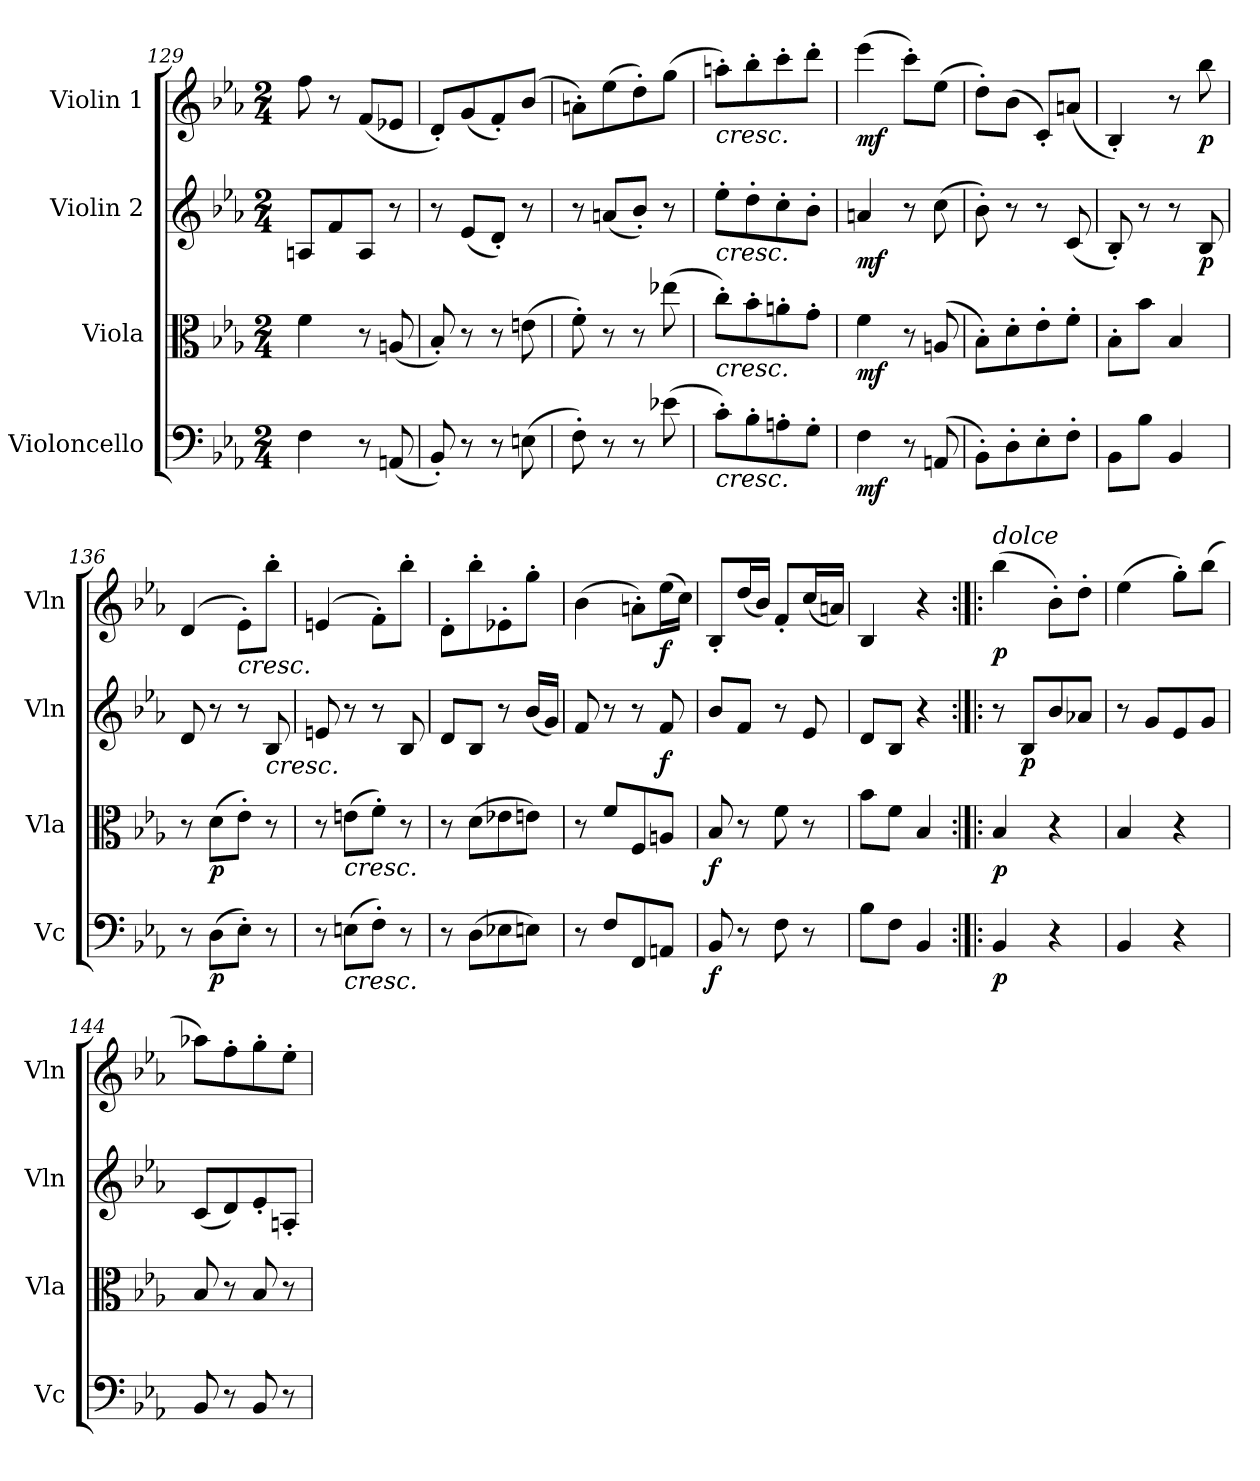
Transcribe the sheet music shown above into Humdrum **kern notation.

**kern	**dynam	**kern	**dynam	**kern	**dynam	**kern	**dynam
*part4	*part4	*part3	*part3	*part2	*part2	*part1	*part1
*staff4	*staff4	*staff3	*staff3	*staff2	*staff2	*staff1	*staff1
*I"Violoncello	*	*I"Viola	*	*I"Violin 2	*	*I"Violin 1	*
*I'Vc	*	*I'Vla	*	*I'Vln	*	*I'Vln	*
!!LO:LB:g=z
*clefF4	*	*clefC3	*	*clefG2	*	*clefG2	*
*k[b-e-a-]	*	*k[b-e-a-]	*	*k[b-e-a-]	*	*k[b-e-a-]	*
*M2/4	*	*M2/4	*	*M2/4	*	*M2/4	*
=129	=129	=129	=129	=129	=129	=129	=129
4F\	.	4f\	.	8An/L	.	8ff\	.
.	.	.	.	8f/	.	8r	.
8r	.	8r	.	8A/J	.	(<8f/L	.
(<8AAn/	.	(<8An/	.	8r	.	8e-X/J	.
=130	=130	=130	=130	=130	=130	=130	=130
8BB-'/)	.	8B-'/)	.	8r	.	8d'/L)	.
8r	.	8r	.	(<8e-/L	.	(<8g/	.
8r	.	8r	.	8d'/J)	.	8f'/)	.
(>8En\	.	(>8en\	.	8r	.	(<8b-/J	.
=131	=131	=131	=131	=131	=131	=131	=131
8F'\)	.	8f'\)	.	8r	.	8an'\L)	.
8r	.	8r	.	(<8an/L	.	(>8ee-\	.
8r	.	8r	.	8b-'/J)	.	8dd'\)	.
(>8e-X\	.	(>8ee-X\	.	8r	.	(>8gg\J	.
=132	=132	=132	=132	=132	=132	=132	=132
!	!	!	!	!	!	!LO:TX:b:i:t=cresc.	!
!	!	!	!	!LO:TX:b:i:t=cresc.	!	!	!
!	!	!LO:TX:b:i:t=cresc.	!	!	!	!	!
!LO:TX:b:i:t=cresc.	!	!	!	!	!	!	!
8c'\L)	.	8cc'\L)	.	8ee-'\L	.	8aan'\L)	.
8B-'\	.	8b-'\	.	8dd'\	.	8bb-'\	.
8An'\	.	8an'\	.	8cc'\	.	8ccc'\	.
8G'\J	.	8g'\J	.	8b-'\J	.	8ddd'\J	.
=133	=133	=133	=133	=133	=133	=133	=133
!	!LO:DY:b	!	!LO:DY:b	!	!LO:DY:b	!	!LO:DY:b
4F\	mf	4f\	mf	4an/	mf	(>4eee-\	mf
8r	.	8r	.	8r	.	8ccc'\L)	.
(<8AAn/	.	(<8An/	.	(>8cc\	.	(>8ee-\J	.
=134	=134	=134	=134	=134	=134	=134	=134
8BB-'\L)	.	8B-'\L)	.	8b-'\)	.	8dd'\L)	.
8D'\	.	8d'\	.	8r	.	(>8b-\J	.
8E-'\	.	8e-'\	.	8r	.	8c'/L)	.
8F'\J	.	8f'\J	.	(<8c/	.	(<8an/J	.
=135	=135	=135	=135	=135	=135	=135	=135
8BB-\L	.	8B-'\L	.	8B-'/)	.	4B-'/)	.
8B-\J	.	8b-\J	.	8r	.	.	.
4BB-/	.	4B-/	.	8r	.	8r	.
!	!	!	!	!	!LO:DY:b	!	!LO:DY:b
.	.	.	.	8B-/	p	8bb-\	p
=136	=136	=136	=136	=136	=136	=136	=136
8r	.	8r	.	8d/	.	(<4d/	.
!	!LO:DY:b	!	!LO:DY:b	!	!	!	!
(>8D\L	p	(>8d\L	p	8r	.	.	.
!	!	!	!	!	!	!LO:TX:b:i:t=cresc.	!
8E-'\J)	.	8e-'\J)	.	8r	.	8e-'\L)	.
!	!	!	!	!LO:TX:b:i:t=cresc.	!	!	!
8r	.	8r	.	8B-/	.	8bb-'\J	.
!!LO:LB:g=z
=137	=137	=137	=137	=137	=137	=137	=137
8r	.	8r	.	8en/	.	(<4en/	.
!	!	!LO:TX:b:i:t=cresc.	!	!	!	!	!
!LO:TX:b:i:t=cresc.	!	!	!	!	!	!	!
(>8En\L	.	(>8en\L	.	8r	.	.	.
8F'\J)	.	8f'\J)	.	8r	.	8f'\L)	.
8r	.	8r	.	8B-/	.	8bb-'\J	.
=138	=138	=138	=138	=138	=138	=138	=138
8r	.	8r	.	8d/L	.	8d'\L	.
(>8D\L	.	(>8d\L	.	8B-/J	.	8bb-'\	.
8E-X\	.	8e-X\	.	8r	.	8e-X'\	.
8En\J)	.	8en\J)	.	(<16b-/LL	.	8gg'\J	.
.	.	.	.	16g/JJ)	.	.	.
=139	=139	=139	=139	=139	=139	=139	=139
8r	.	8r	.	8f/	.	(>4b-\	.
8F/L	.	8f/L	.	8r	.	.	.
8FF/	.	8F/	.	8r	.	8an'\L)	.
!	!	!	!	!	!LO:DY:b	!	!LO:DY:b
8AAn/J	.	8An/J	.	8f/	f	(>16ee-\L	f
.	.	.	.	.	.	16cc\JJ)	.
=140	=140	=140	=140	=140	=140	=140	=140
!	!LO:DY:b	!	!LO:DY:b	!	!	!	!
8BB-/	f	8B-/	f	8b-/L	.	8B-'/L	.
8r	.	8r	.	8f/J	.	(<16dd/L	.
.	.	.	.	.	.	16b-/JJ)	.
8F\	.	8f\	.	8r	.	8f'/L	.
8r	.	8r	.	8e-/	.	(<16cc/L	.
.	.	.	.	.	.	16an/JJ)	.
=141	=141	=141	=141	=141	=141	=141	=141
8B-\L	.	8b-\L	.	8d/L	.	4B-/	.
8F\J	.	8f\J	.	8B-/J	.	.	.
4BB-/	.	4B-/	.	4r	.	4r	.
=142:|!|:	=142:|!|:	=142:|!|:	=142:|!|:	=142:|!|:	=142:|!|:	=142:|!|:	=142:|!|:
!	!	!	!	!	!	!LO:TX:a:i:t=dolce	!
!	!LO:DY:b	!	!LO:DY:b	!	!	!	!LO:DY:b
4BB-/	p	4B-/	p	8r	.	(>4bb-\	p
!	!	!	!	!	!LO:DY:b	!	!
.	.	.	.	8B-/L	p	.	.
4r	.	4r	.	8b-/	.	8b-'\L)	.
.	.	.	.	8a-X/J	.	8dd'\J	.
!!LO:LB:g=z
=143	=143	=143	=143	=143	=143	=143	=143
4BB-/	.	4B-/	.	8r	.	(>4ee-\	.
.	.	.	.	8g/L	.	.	.
4r	.	4r	.	8e-/	.	8gg'\L)	.
.	.	.	.	8g/J	.	(>8bb-\J	.
=144	=144	=144	=144	=144	=144	=144	=144
8BB-/	.	8B-/	.	(<8c/L	.	8aa-X\L)	.
8r	.	8r	.	8d/)	.	8ff'\	.
8BB-/	.	8B-/	.	8e-'/	.	8gg'\	.
8r	.	8r	.	8An'/J	.	8ee-'\J	.
=	=	=	=	=	=	=	=
*-	*-	*-	*-	*-	*-	*-	*-
